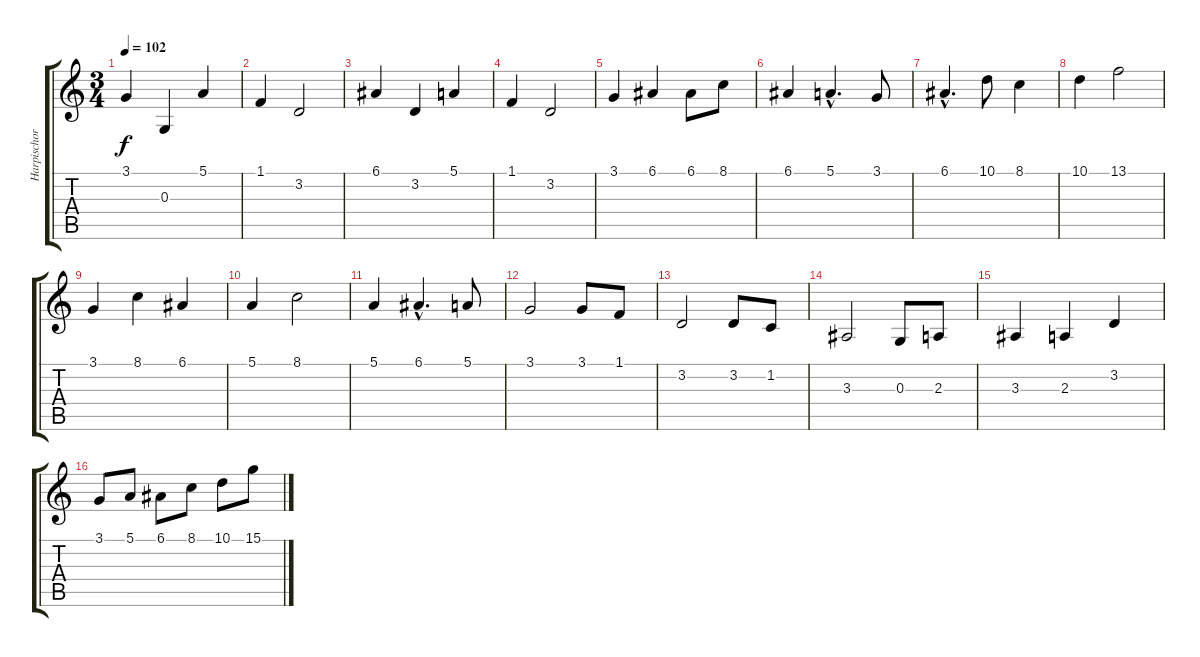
\track ("Harpischord" "Harpischor") {instrument harpsichord}
\staff {score tabs}
\tuning (E4 B3 G3 D3 A2 E2) {hide}
\ts (3 4)
\tempo 102
\clef g2
\ks c
3.1.4{dy f} 0.3.4 5.1.4 |
1.1.4 3.2.2 |
6.1.4 3.2.4 5.1.4 |
1.1.4 3.2.2 |
3.1.4 6.1.4 6.1.8 8.1.8 |
6.1.4 5.1{hac}.4{d} 3.1.8 |
6.1{hac}.4{d} 10.1.8 8.1.4 |
10.1.4 13.1.2 |
3.1.4 8.1.4 6.1.4 |
5.1.4 8.1.2 |
5.1.4 6.1{hac}.4{d} 5.1.8 |
3.1.2 3.1.8 1.1.8 |
3.2.2 3.2.8 1.2.8 |
3.3.2 0.3.8 2.3.8 |
3.3.4 2.3.4 3.2.4 |
3.1.8 5.1.8 6.1.8 8.1.8 10.1.8 15.1.8
